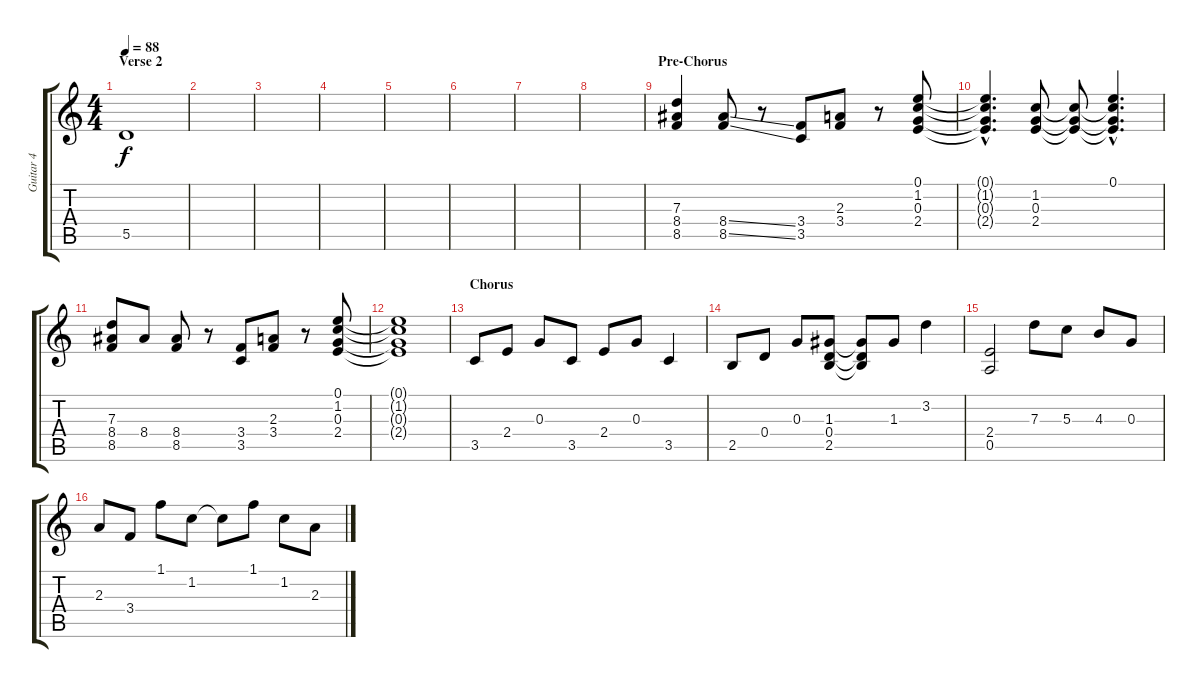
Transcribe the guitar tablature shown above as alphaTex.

\track ("Guitar 4" "Guitar 4") {instrument acousticguitarnylon}
\staff {score tabs}
\tuning (E4 B3 G3 D3 A2 E2) {hide}
\ts (4 4)
\section ("" "Verse 2")
\tempo 88
\clef g2
\ks c
5.5.1{dy f} |
|
|
|
|
|
|
|
\section ("" "Pre-Chorus")
(7.3 8.4 8.5).4 (8.4{ss} 8.5{ss}).8 r.8 (3.4 3.5).8 (2.3 3.4).8 r.8 (0.1 1.2 0.3 2.4).8 |
(0.1{hac t} 1.2{hac t} 0.3{hac t} 2.4{hac t}).4{d} (1.2 0.3 2.4).8 (1.2{t} 0.3{t} 2.4{t}).8 (0.1{hac} 1.2{hac t} 0.3{hac t} 2.4{hac t}).4{d} |
(7.3 8.4 8.5).8 8.4.8 (8.4 8.5).8 r.8 (3.4 3.5).8 (2.3 3.4).8 r.8 (0.1 1.2 0.3 2.4).8 |
(0.1{t} 1.2{t} 0.3{t} 2.4{t}).1 |
\section ("" "Chorus")
3.5.8 2.4.8 0.3.8 3.5.8 2.4.8 0.3.8 3.5.4 |
2.5.8 0.4.8 0.3.8 (1.3 0.4 2.5).8 (1.3{t} 0.4{t} 2.5{t}).8 1.3.8 3.2.4 |
(2.4 0.5).2 7.3.8 5.3.8 4.3.8 0.3.8 |
2.3.8 3.4.8 1.1.8 1.2.8 1.2{t}.8 1.1.8 1.2.8 2.3.8
